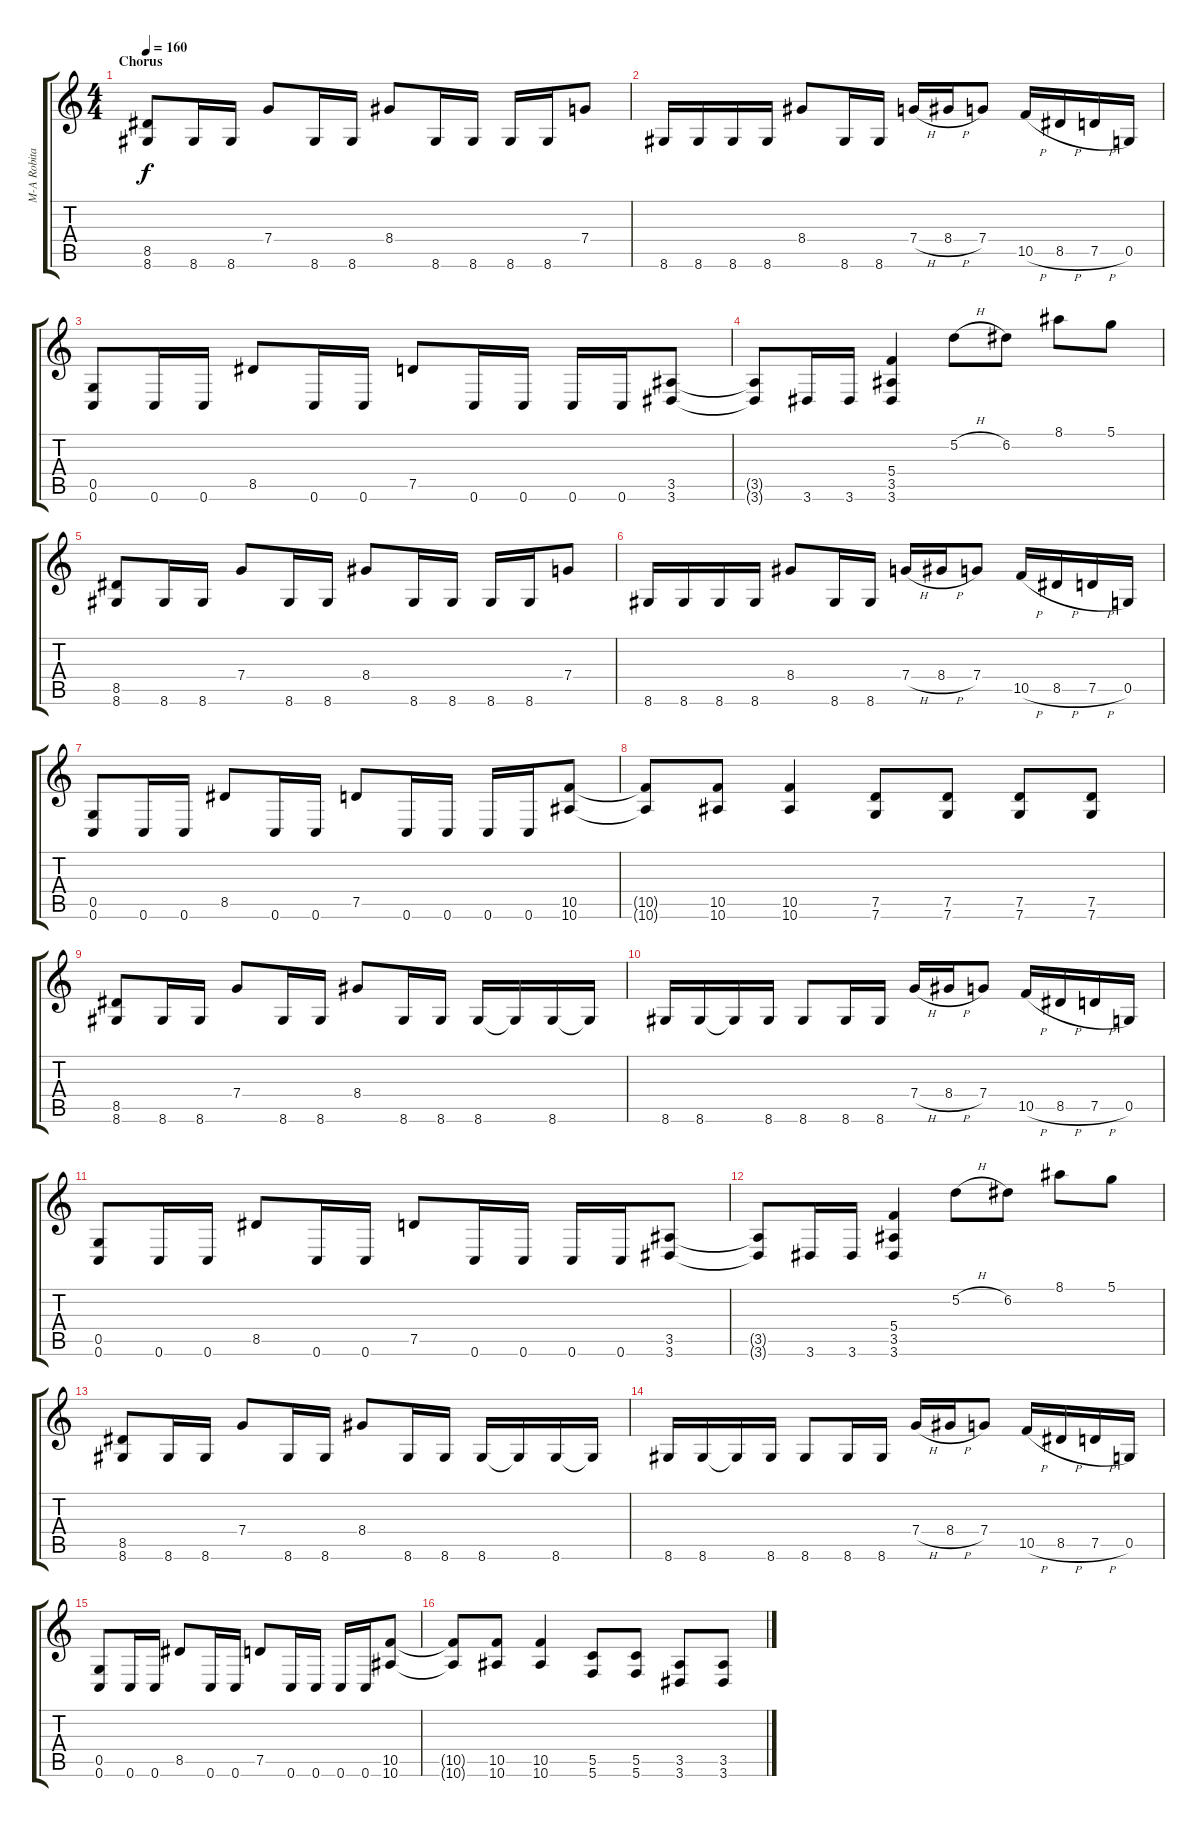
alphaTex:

\track ("M-A Robitaille" "M-A Robita") {instrument distortionguitar}
\staff {score tabs}
\tuning (D4 A3 F3 C3 G2 C2) {hide}
\ts (4 4)
\section ("" "Chorus")
\tempo 160
\clef g2
\ks c
(8.5 8.6).8{dy f} 8.6.16 8.6.16 7.4.8 8.6.16 8.6.16 8.4.8 8.6.16 8.6.16 8.6.16 8.6.16 7.4.8 |
8.6.16 8.6.16 8.6.16 8.6.16 8.4.8 8.6.16 8.6.16 7.4{h}.16 8.4{h}.16 7.4.8 10.5{h}.16 8.5{h}.16 7.5{h}.16 0.5.16 |
(0.5 0.6).8 0.6.16 0.6.16 8.5.8 0.6.16 0.6.16 7.5.8 0.6.16 0.6.16 0.6.16 0.6.16 (3.5 3.6).8 |
(3.5{t} 3.6{t}).8 3.6.16 3.6.16 (5.4 3.5 3.6).4 5.2{h}.8 6.2.8 8.1.8 5.1.8 |
(8.5 8.6).8 8.6.16 8.6.16 7.4.8 8.6.16 8.6.16 8.4.8 8.6.16 8.6.16 8.6.16 8.6.16 7.4.8 |
8.6.16 8.6.16 8.6.16 8.6.16 8.4.8 8.6.16 8.6.16 7.4{h}.16 8.4{h}.16 7.4.8 10.5{h}.16 8.5{h}.16 7.5{h}.16 0.5.16 |
(0.5 0.6).8 0.6.16 0.6.16 8.5.8 0.6.16 0.6.16 7.5.8 0.6.16 0.6.16 0.6.16 0.6.16 (10.5 10.6).8 |
(10.5{t} 10.6{t}).8 (10.5 10.6).8 (10.5 10.6).4 (7.5 7.6).8 (7.5 7.6).8 (7.5 7.6).8 (7.5 7.6).8 |
(8.5 8.6).8 8.6.16 8.6.16 7.4.8 8.6.16 8.6.16 8.4.8 8.6.16 8.6.16 8.6.16 8.6{t}.16 8.6.16 8.6{t}.16 |
8.6.16 8.6.16 8.6{t}.16 8.6.16 8.6.8 8.6.16 8.6.16 7.4{h}.16 8.4{h}.16 7.4.8 10.5{h}.16 8.5{h}.16 7.5{h}.16 0.5.16 |
(0.5 0.6).8 0.6.16 0.6.16 8.5.8 0.6.16 0.6.16 7.5.8 0.6.16 0.6.16 0.6.16 0.6.16 (3.5 3.6).8 |
(3.5{t} 3.6{t}).8 3.6.16 3.6.16 (5.4 3.5 3.6).4 5.2{h}.8 6.2.8 8.1.8 5.1.8 |
(8.5 8.6).8 8.6.16 8.6.16 7.4.8 8.6.16 8.6.16 8.4.8 8.6.16 8.6.16 8.6.16 8.6{t}.16 8.6.16 8.6{t}.16 |
8.6.16 8.6.16 8.6{t}.16 8.6.16 8.6.8 8.6.16 8.6.16 7.4{h}.16 8.4{h}.16 7.4.8 10.5{h}.16 8.5{h}.16 7.5{h}.16 0.5.16 |
(0.5 0.6).8 0.6.16 0.6.16 8.5.8 0.6.16 0.6.16 7.5.8 0.6.16 0.6.16 0.6.16 0.6.16 (10.5 10.6).8 |
(10.5{t} 10.6{t}).8 (10.5 10.6).8 (10.5 10.6).4 (5.5 5.6).8 (5.5 5.6).8 (3.5 3.6).8 (3.5 3.6).8
